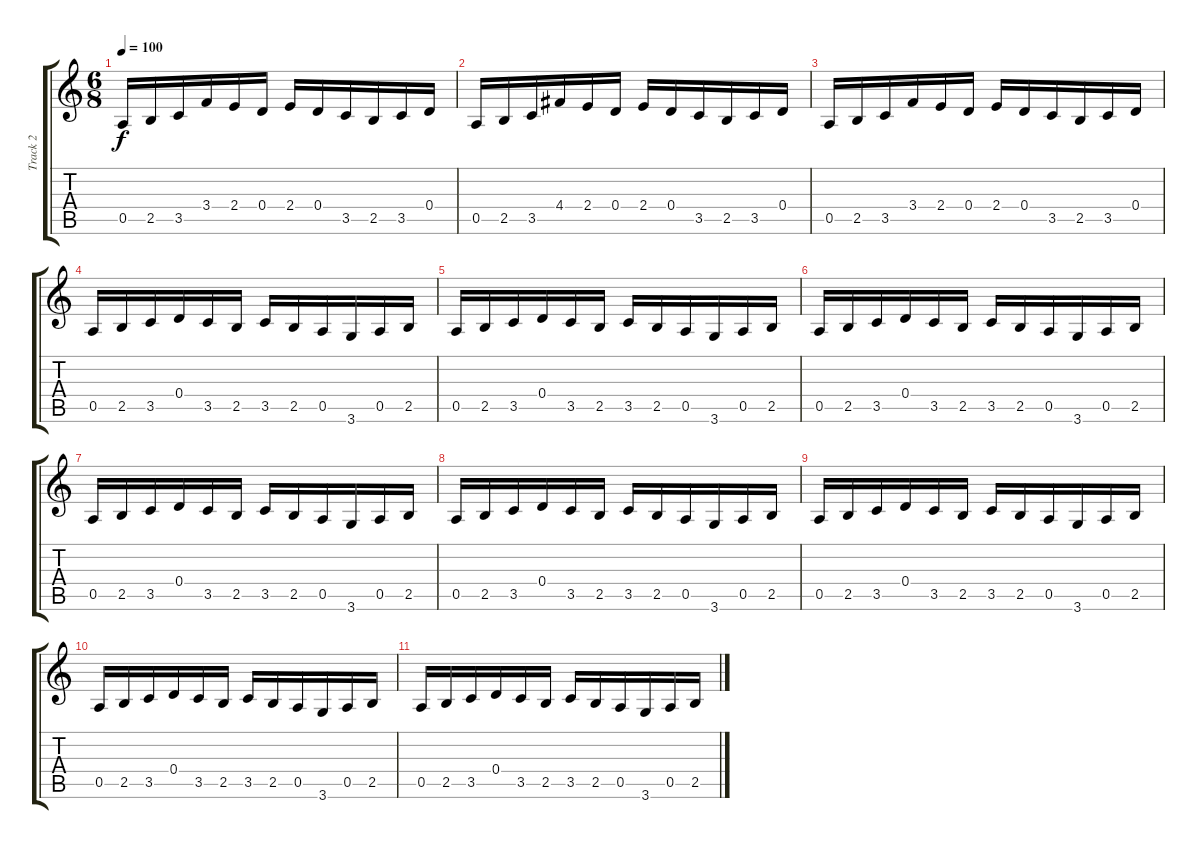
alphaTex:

\track ("Track 2" "Track 2") {instrument acousticguitarsteel}
\staff {score tabs}
\tuning (E4 B3 G3 D3 A2 E2) {hide}
\ts (6 8)
\tempo 100
\clef g2
\ks c
0.5.16{dy f} 2.5.16 3.5.16 3.4.16 2.4.16 0.4.16 2.4.16 0.4.16 3.5.16 2.5.16 3.5.16 0.4.16 |
0.5.16 2.5.16 3.5.16 4.4.16 2.4.16 0.4.16 2.4.16 0.4.16 3.5.16 2.5.16 3.5.16 0.4.16 |
0.5.16 2.5.16 3.5.16 3.4.16 2.4.16 0.4.16 2.4.16 0.4.16 3.5.16 2.5.16 3.5.16 0.4.16 |
0.5.16 2.5.16 3.5.16 0.4.16 3.5.16 2.5.16 3.5.16 2.5.16 0.5.16 3.6.16 0.5.16 2.5.16 |
0.5.16 2.5.16 3.5.16 0.4.16 3.5.16 2.5.16 3.5.16 2.5.16 0.5.16 3.6.16 0.5.16 2.5.16 |
0.5.16 2.5.16 3.5.16 0.4.16 3.5.16 2.5.16 3.5.16 2.5.16 0.5.16 3.6.16 0.5.16 2.5.16 |
0.5.16 2.5.16 3.5.16 0.4.16 3.5.16 2.5.16 3.5.16 2.5.16 0.5.16 3.6.16 0.5.16 2.5.16 |
0.5.16 2.5.16 3.5.16 0.4.16 3.5.16 2.5.16 3.5.16 2.5.16 0.5.16 3.6.16 0.5.16 2.5.16 |
0.5.16 2.5.16 3.5.16 0.4.16 3.5.16 2.5.16 3.5.16 2.5.16 0.5.16 3.6.16 0.5.16 2.5.16 |
0.5.16 2.5.16 3.5.16 0.4.16 3.5.16 2.5.16 3.5.16 2.5.16 0.5.16 3.6.16 0.5.16 2.5.16 |
0.5.16 2.5.16 3.5.16 0.4.16 3.5.16 2.5.16 3.5.16 2.5.16 0.5.16 3.6.16 0.5.16 2.5.16
